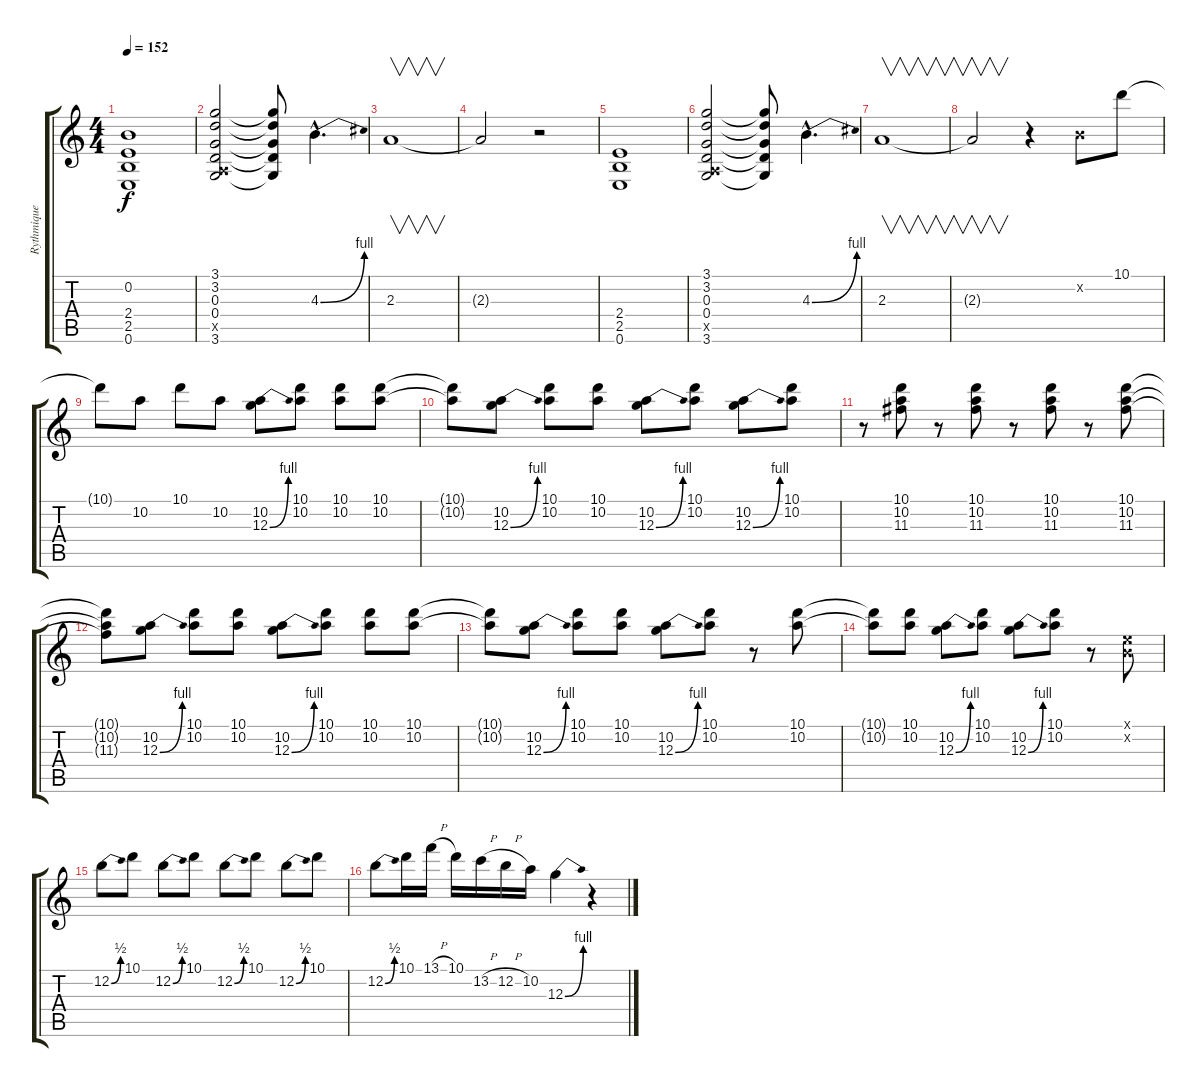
\track ("Rythmique 2" "Rythmique ") {instrument distortionguitar}
\staff {score tabs}
\tuning (E4 B3 G3 D3 A2 E2) {hide}
\ts (4 4)
\tempo 152
\clef g2
\ks c
(0.2 2.4 2.5 0.6).1{dy f} |
(3.1 3.2 0.3 0.4 0.5{x} 3.6).2 (3.1{t} 3.2{t} 0.3{t} 0.4{t} 3.6{t}).8 4.3{be (bend 0 0 60 4) hac}.4{d} |
2.3.1{v} |
2.3{t}.2 r.2 |
(2.4 2.5 0.6).1 |
(3.1 3.2 0.3 0.4 0.5{x} 3.6).2 (3.1{t} 3.2{t} 0.3{t} 0.4{t} 3.6{t}).8 4.3{be (bend 0 0 60 4) hac}.4{d} |
2.3.1{v} |
2.3{t}.2{v} r.4 0.2{x}.8 10.1.8 |
10.1{t}.8 10.2.8 10.1.8 10.2.8 (10.2 12.3{be (bend 0 0 60 4)}).8 (10.1 10.2).8 (10.1 10.2).8 (10.1 10.2).8 |
(10.1{t} 10.2{t}).8 (10.2 12.3{be (bend 0 0 60 4)}).8 (10.1 10.2).8 (10.1 10.2).8 (10.2 12.3{be (bend 0 0 60 4)}).8 (10.1 10.2).8 (10.2 12.3{be (bend 0 0 60 4)}).8 (10.1 10.2).8 |
r.8 (10.1 10.2 11.3).8 r.8 (10.1 10.2 11.3).8 r.8 (10.1 10.2 11.3).8 r.8 (10.1 10.2 11.3).8 |
(10.1{t} 10.2{t} 11.3{t}).8 (10.2 12.3{be (bend 0 0 60 4)}).8 (10.1 10.2).8 (10.1 10.2).8 (10.2 12.3{be (bend 0 0 60 4)}).8 (10.1 10.2).8 (10.1 10.2).8 (10.1 10.2).8 |
(10.1{t} 10.2{t}).8 (10.2 12.3{be (bend 0 0 60 4)}).8 (10.1 10.2).8 (10.1 10.2).8 (10.2 12.3{be (bend 0 0 60 4)}).8 (10.1 10.2).8 r.8 (10.1 10.2).8 |
(10.1{t} 10.2{t}).8 (10.1 10.2).8 (10.2 12.3{be (bend 0 0 60 4)}).8 (10.1 10.2).8 (10.2 12.3{be (bend 0 0 60 4)}).8 (10.1 10.2).8 r.8 (0.1{x} 0.2{x}).8 |
12.2{be (bend 0 0 60 2)}.8 10.1.8 12.2{be (bend 0 0 60 2)}.8 10.1.8 12.2{be (bend 0 0 60 2)}.8 10.1.8 12.2{be (bend 0 0 60 2)}.8 10.1.8 |
12.2{be (bend 0 0 60 2)}.8 10.1.16 13.1{h}.16 10.1.16 13.2{h}.16 12.2{h}.16 10.2.16 12.3{be (bend 0 0 60 4)}.4 r.4
